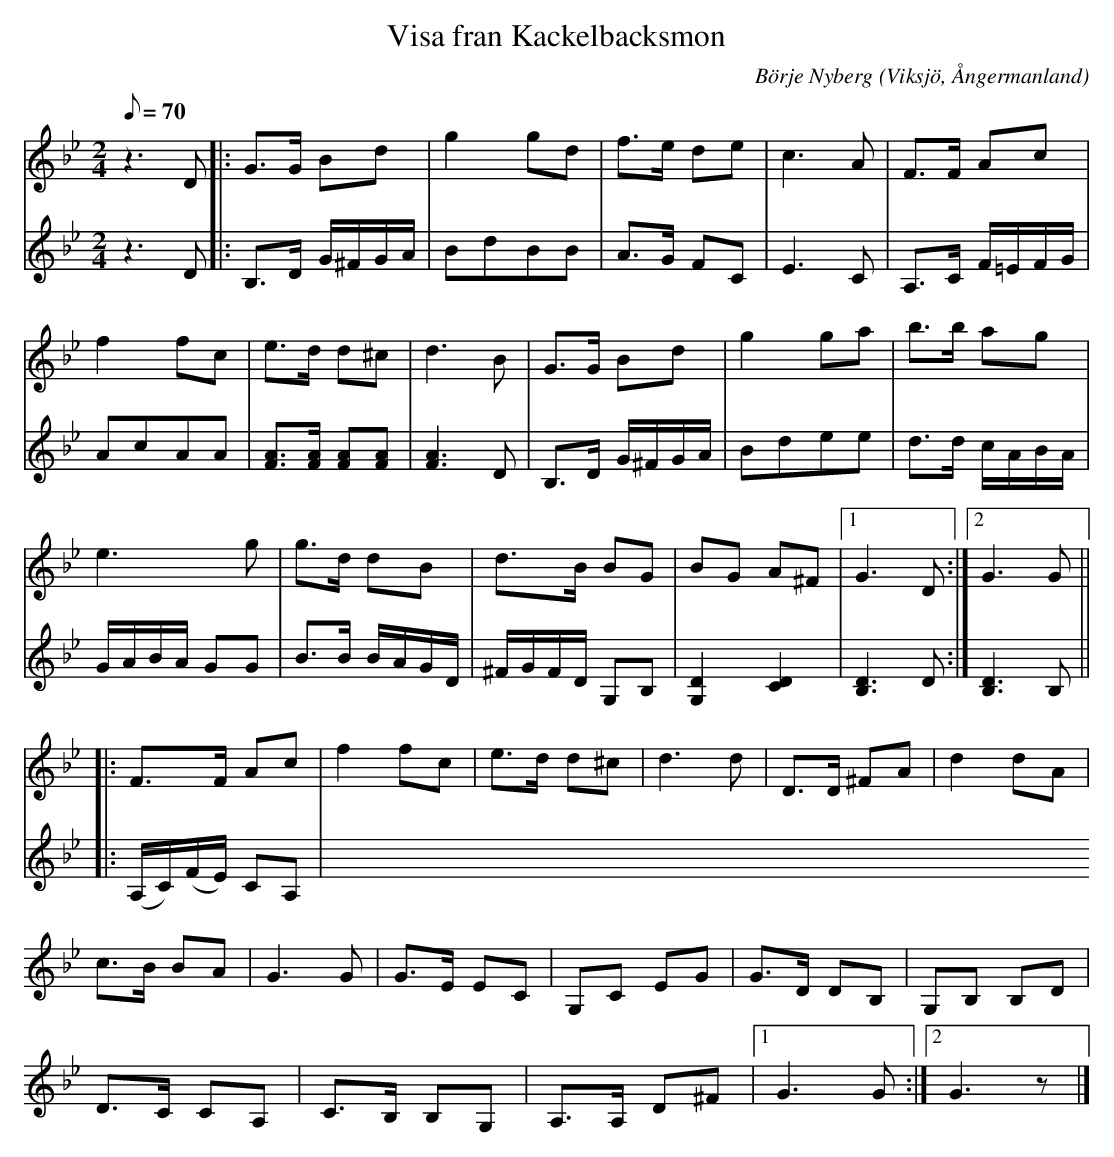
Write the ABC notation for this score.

X:1
T:Visa fran Kackelbacksmon
C:Börje Nyberg
O:Viksjö, Ångermanland
M:2/4
L:1/8
Q:70
K:Gm
V:1
z2> D2|: G>G Bd | g2 gd | f>e de | c2>A2 | F>F Ac |
f2 fc | e>d d^c | d2>B2 | G>G Bd |g2 ga | b>b ag |
e2> g2 | g>d dB |d>B BG |BG A^F |1 G2> D2 :|2 G2> G2 ||
|: F>F Ac | f2 fc | e>d d^c | d2>d2 | D>D ^FA | d2 dA |
c>B BA |G2> G2 | G>E EC | G,C EG | G>D DB, | G,B, B,D |
D>C CA, | C>B, B,G, | A,>A, D^F |1 G2> G2 :|2 G2> z2 |]
V:2
z2> D2 |: B,>D G/2^F/2G/2A/2 | BdBB | A>G FC | E2>C2 | A,>C F/2=E/2F/2G/2 |
AcAA | [AF]>[AF] [AF][AF] | [A2F2]> D2 | B,>D G/2^F/2G/2A/2 | Bdee | d>d c/2A/2B/2A/2 |
G/2A/2B/2A/2 GG | B>B B/2A/2G/2D/2 | ^F/2G/2F/2D/2 G,B, | [G,2D2] [C2D2] | [D2B,2]> D2 :| [D2B,2]> B,2 ||
|: (A,/2C/2)(F/2E/2) CA, |
